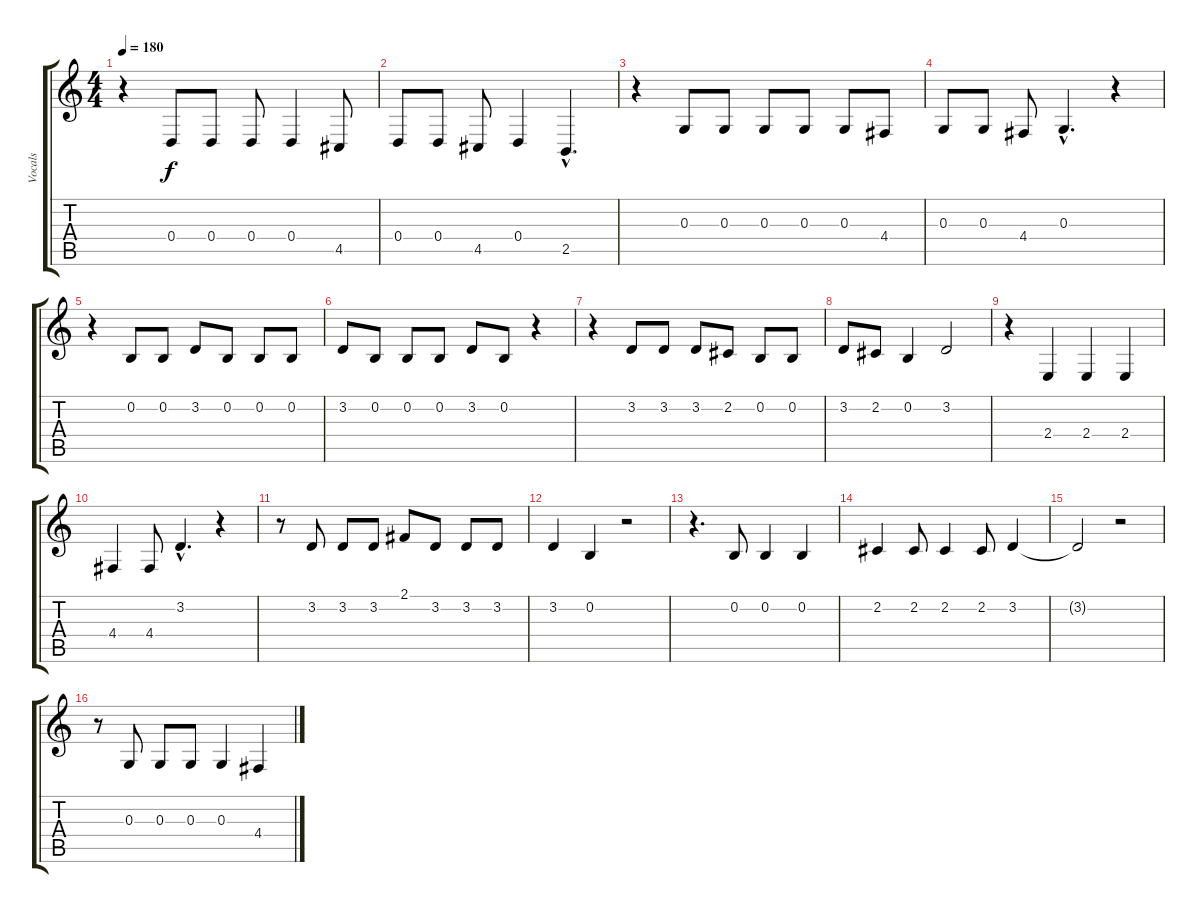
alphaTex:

\track ("Vocals" "Vocals") {instrument altosax}
\staff {score tabs}
\tuning (E4 B3 G3 D3 A2 E2) {hide}
\ts (4 4)
\tempo 180
\clef g2
\ks c
r.4{dy f} 0.4.8 0.4.8 0.4.8 0.4.4 4.5.8 |
0.4.8 0.4.8 4.5.8 0.4.4 2.5{hac}.4{d} |
r.4 0.3.8 0.3.8 0.3.8 0.3.8 0.3.8 4.4.8 |
0.3.8 0.3.8 4.4.8 0.3{hac}.4{d} r.4 |
r.4 0.2.8 0.2.8 3.2.8 0.2.8 0.2.8 0.2.8 |
3.2.8 0.2.8 0.2.8 0.2.8 3.2.8 0.2.8 r.4 |
r.4 3.2.8 3.2.8 3.2.8 2.2.8 0.2.8 0.2.8 |
3.2.8 2.2.8 0.2.4 3.2.2 |
r.4 2.4.4 2.4.4 2.4.4 |
4.4.4 4.4.8 3.2{hac}.4{d} r.4 |
r.8 3.2.8 3.2.8 3.2.8 2.1.8 3.2.8 3.2.8 3.2.8 |
3.2.4 0.2.4 r.2 |
r.4{d} 0.2.8 0.2.4 0.2.4 |
2.2.4 2.2.8 2.2.4 2.2.8 3.2.4 |
3.2{t}.2 r.2 |
r.8 0.3.8 0.3.8 0.3.8 0.3.4 4.4.4
